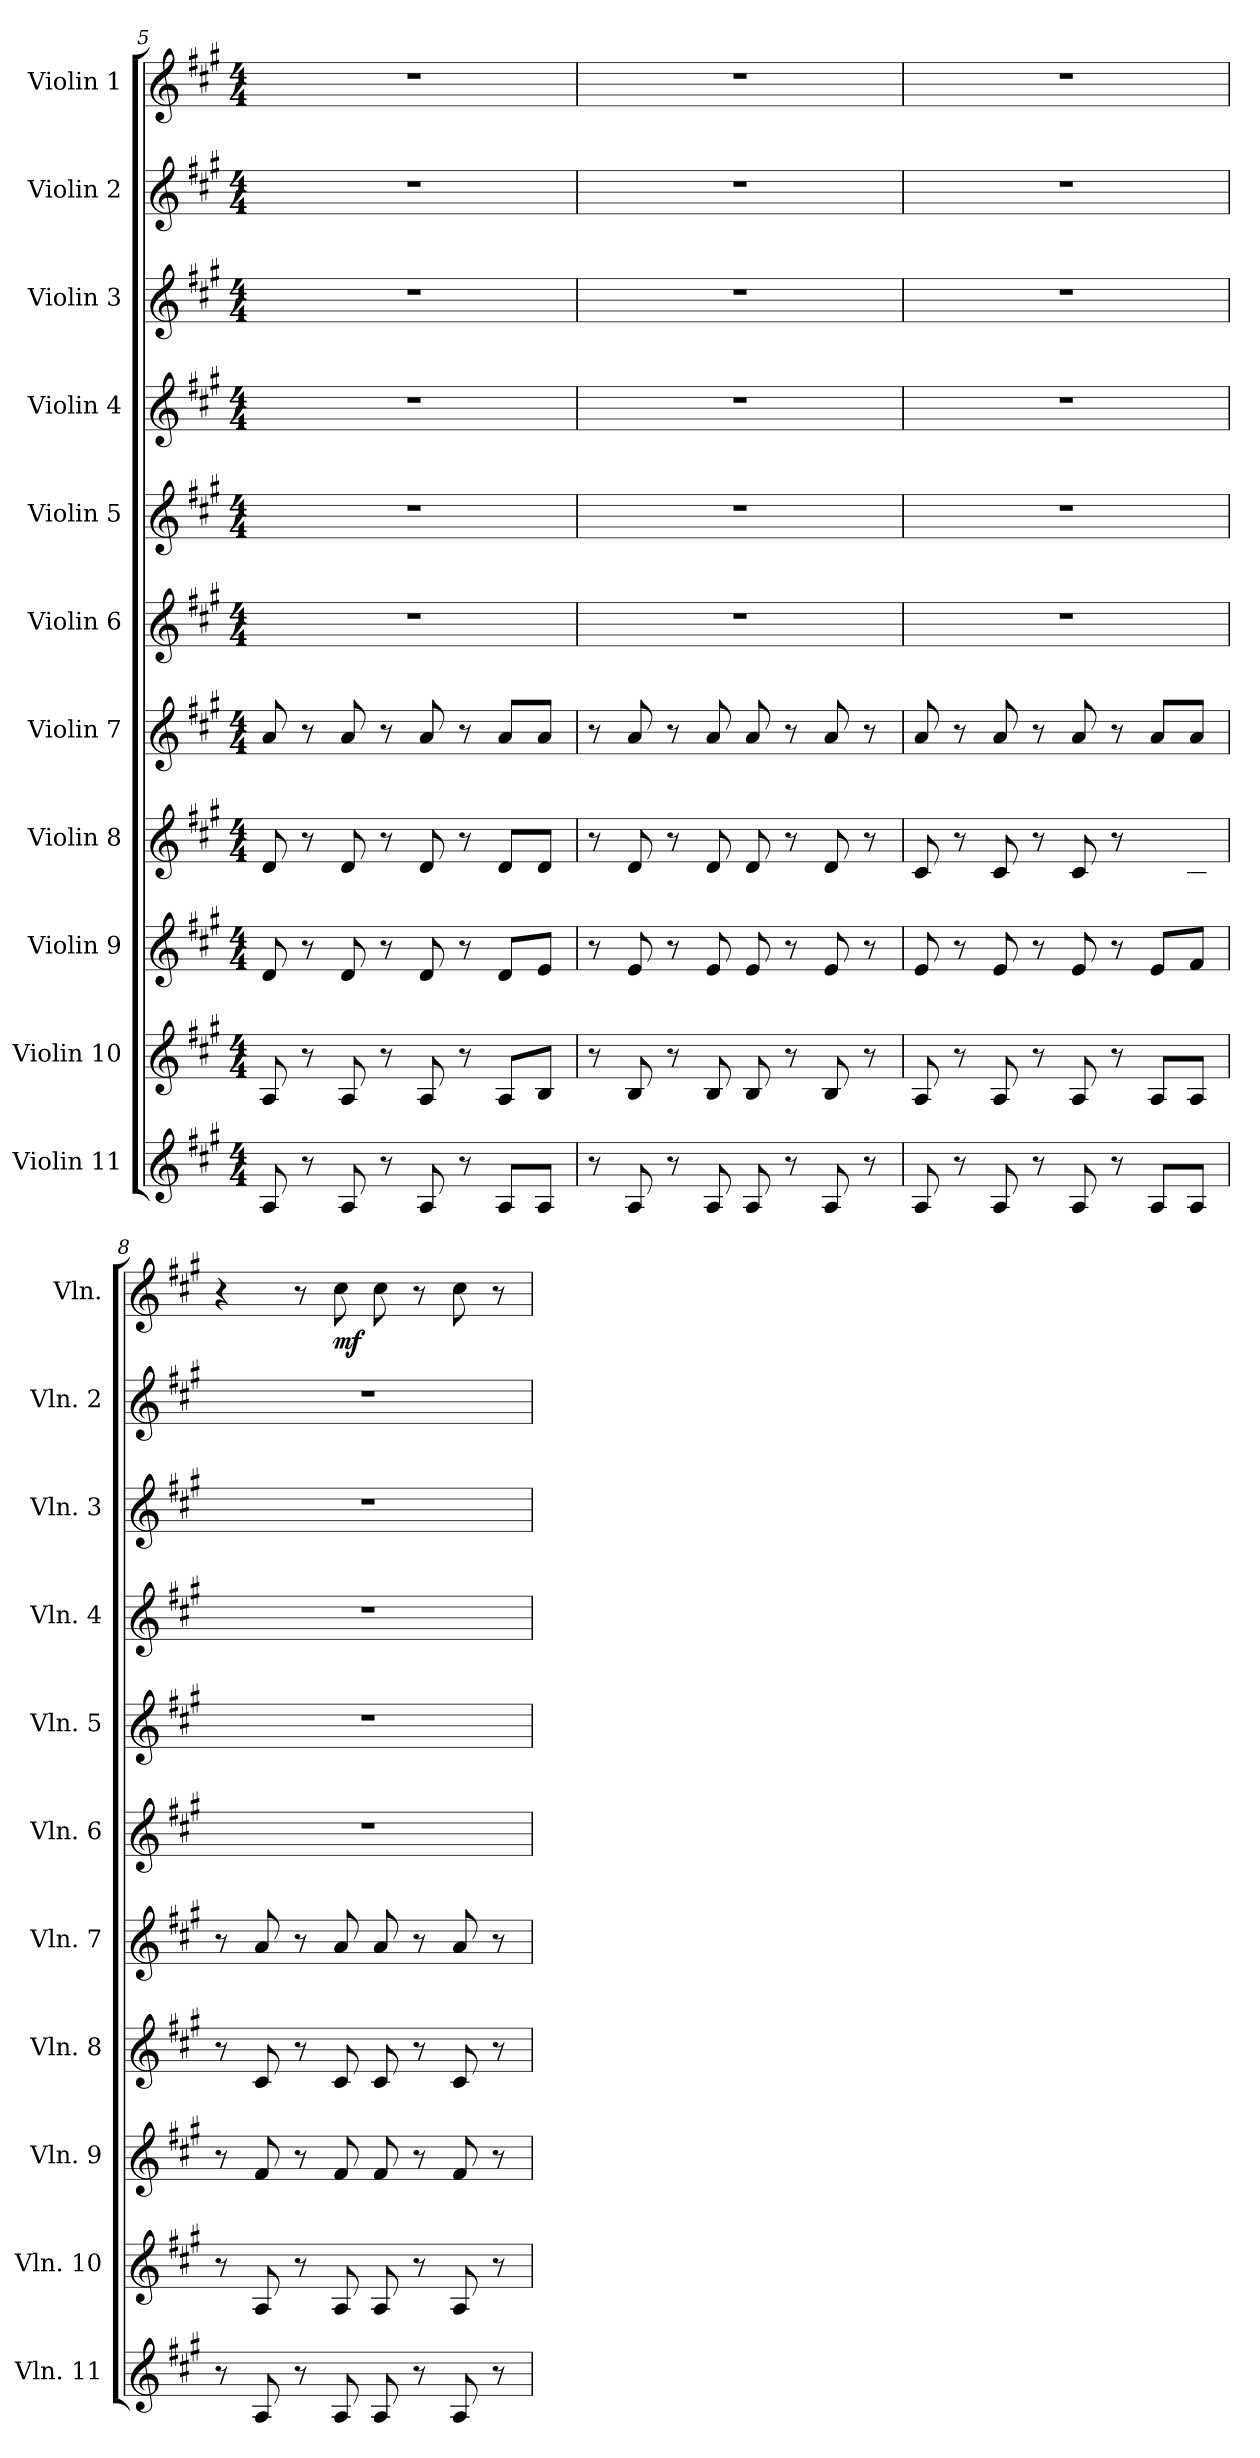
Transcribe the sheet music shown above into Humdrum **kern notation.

**kern	**kern	**kern	**kern	**kern	**kern	**kern	**kern	**kern	**kern	**kern	**dynam
*part11	*part10	*part9	*part8	*part7	*part6	*part5	*part4	*part3	*part2	*part1	*part1
*staff11	*staff10	*staff9	*staff8	*staff7	*staff6	*staff5	*staff4	*staff3	*staff2	*staff1	*staff1
*I"Violin 11	*I"Violin 10	*I"Violin 9	*I"Violin 8	*I"Violin 7	*I"Violin 6	*I"Violin 5	*I"Violin 4	*I"Violin 3	*I"Violin 2	*I"Violin 1	*
*I'Vln. 11	*I'Vln. 10	*I'Vln. 9	*I'Vln. 8	*I'Vln. 7	*I'Vln. 6	*I'Vln. 5	*I'Vln. 4	*I'Vln. 3	*I'Vln. 2	*I'Vln.	*
*clefG2	*clefG2	*clefG2	*clefG2	*clefG2	*clefG2	*clefG2	*clefG2	*clefG2	*clefG2	*clefG2	*
*k[f#c#g#]	*k[f#c#g#]	*k[f#c#g#]	*k[f#c#g#]	*k[f#c#g#]	*k[f#c#g#]	*k[f#c#g#]	*k[f#c#g#]	*k[f#c#g#]	*k[f#c#g#]	*k[f#c#g#]	*
*M4/4	*M4/4	*M4/4	*M4/4	*M4/4	*M4/4	*M4/4	*M4/4	*M4/4	*M4/4	*M4/4	*
=5	=5	=5	=5	=5	=5	=5	=5	=5	=5	=5	=5
8A/	8A/	8d/	8d/	8a/	1r	1r	1r	1r	1r	1r	.
8r	8r	8r	8r	8r	.	.	.	.	.	.	.
8A/	8A/	8d/	8d/	8a/	.	.	.	.	.	.	.
8r	8r	8r	8r	8r	.	.	.	.	.	.	.
8A/	8A/	8d/	8d/	8a/	.	.	.	.	.	.	.
8r	8r	8r	8r	8r	.	.	.	.	.	.	.
8A/L	8A/L	8d/L	8d/L	8a/L	.	.	.	.	.	.	.
8A/J	8B/J	8e/J	8d/J	8a/J	.	.	.	.	.	.	.
=6	=6	=6	=6	=6	=6	=6	=6	=6	=6	=6	=6
8r	8r	8r	8r	8r	1r	1r	1r	1r	1r	1r	.
8A/	8B/	8e/	8d/	8a/	.	.	.	.	.	.	.
8r	8r	8r	8r	8r	.	.	.	.	.	.	.
8A/	8B/	8e/	8d/	8a/	.	.	.	.	.	.	.
8A/	8B/	8e/	8d/	8a/	.	.	.	.	.	.	.
8r	8r	8r	8r	8r	.	.	.	.	.	.	.
8A/	8B/	8e/	8d/	8a/	.	.	.	.	.	.	.
8r	8r	8r	8r	8r	.	.	.	.	.	.	.
=7	=7	=7	=7	=7	=7	=7	=7	=7	=7	=7	=7
8A/	8A/	8e/	8c#/	8a/	1r	1r	1r	1r	1r	1r	.
8r	8r	8r	8r	8r	.	.	.	.	.	.	.
8A/	8A/	8e/	8c#/	8a/	.	.	.	.	.	.	.
8r	8r	8r	8r	8r	.	.	.	.	.	.	.
8A/	8A/	8e/	8c#/	8a/	.	.	.	.	.	.	.
8r	8r	8r	8r	8r	.	.	.	.	.	.	.
8A/L	8A/L	8e/L	8c#/Lyy	8a/L	.	.	.	.	.	.	.
8A/J	8A/J	8f#/J	8c#/J	8a/J	.	.	.	.	.	.	.
=8	=8	=8	=8	=8	=8	=8	=8	=8	=8	=8	=8
8r	8r	8r	8r	8r	1r	1r	1r	1r	1r	4r	.
8A/	8A/	8f#/	8c#/	8a/	.	.	.	.	.	.	.
8r	8r	8r	8r	8r	.	.	.	.	.	8r	.
!	!	!	!	!	!	!	!	!	!	!	!LO:DY:b
8A/	8A/	8f#/	8c#/	8a/	.	.	.	.	.	8cc#\	mf
8A/	8A/	8f#/	8c#/	8a/	.	.	.	.	.	8cc#\	.
8r	8r	8r	8r	8r	.	.	.	.	.	8r	.
8A/	8A/	8f#/	8c#/	8a/	.	.	.	.	.	8cc#\	.
8r	8r	8r	8r	8r	.	.	.	.	.	8r	.
=	=	=	=	=	=	=	=	=	=	=	=
*-	*-	*-	*-	*-	*-	*-	*-	*-	*-	*-	*-
